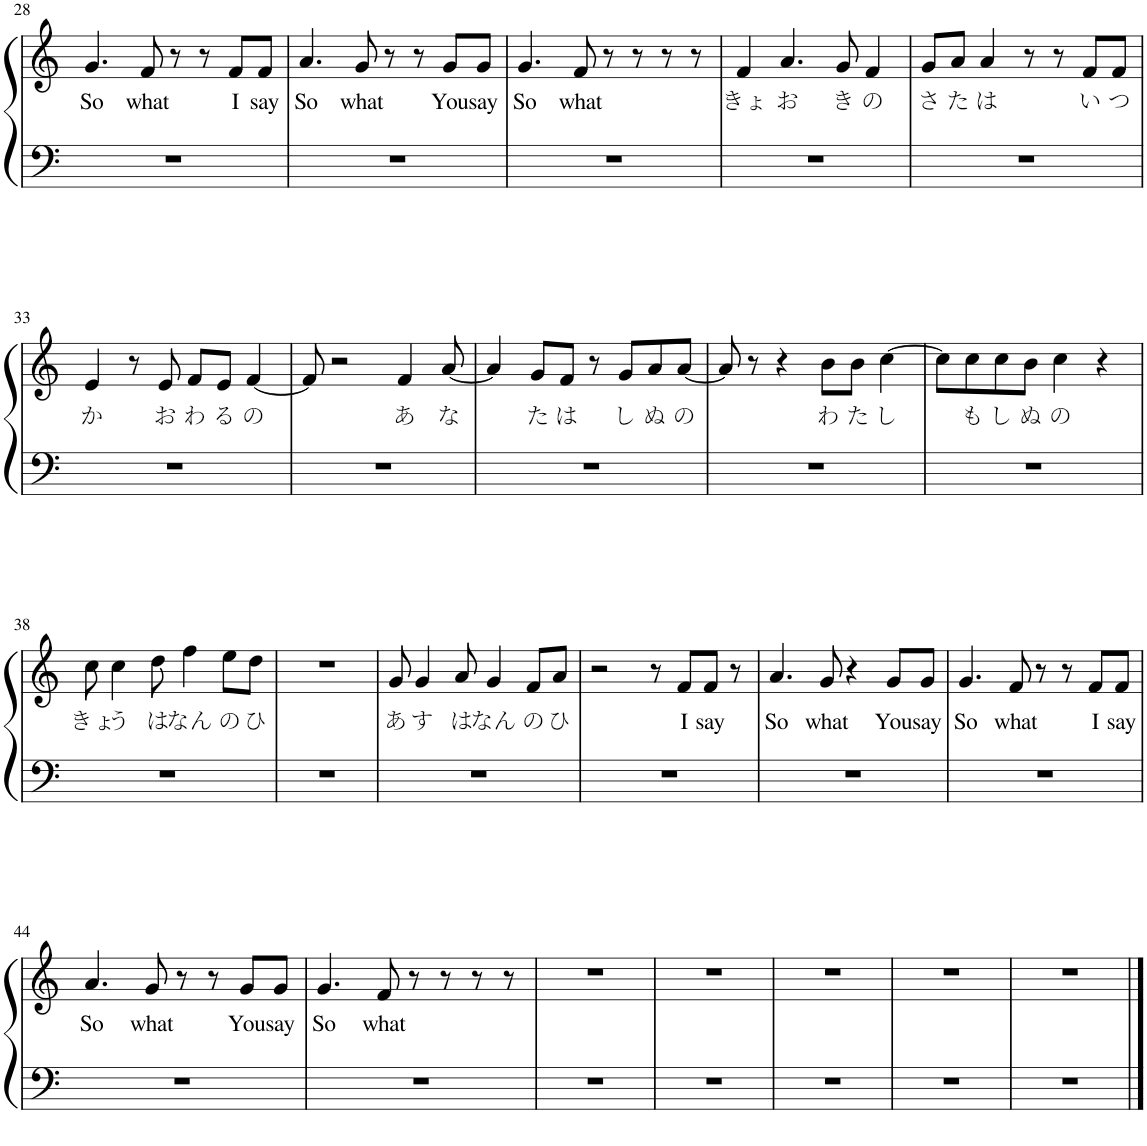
**kern	**kern	**text
*part1	*part1	*part1
*staff2	*staff1	*staff1
*I"Piano	*	*
*I'Pno.	*	*
!!LO:PB:g=z
*clefF4	*clefG2	*
*k[]	*k[]	*
*M4/4	*M4/4	*
*met(c)	*met(c)	*
=28	=28	=28
!	!	!LO:LY:b
1r	4.g/	So
!	!	!LO:LY:b
.	8f/	what
.	8r	.
.	8r	.
!	!	!LO:LY:b
.	8f/L	I
!	!	!LO:LY:b
.	8f/J	say
=29	=29	=29
!	!	!LO:LY:b
1r	4.a/	So
!	!	!LO:LY:b
.	8g/	what
.	8r	.
.	8r	.
!	!	!LO:LY:b
.	8g/L	You
!	!	!LO:LY:b
.	8g/J	say
=30	=30	=30
!	!	!LO:LY:b
1r	4.g/	So
!	!	!LO:LY:b
.	8f/	what
.	8r	.
.	8r	.
.	8r	.
.	8r	.
=31	=31	=31
!	!	!LO:LY:b
1r	4f/	きょ
!	!	!LO:LY:b
.	4.a/	お
!	!	!LO:LY:b
.	8g/	き
!	!	!LO:LY:b
.	4f/	の
=32	=32	=32
!	!	!LO:LY:b
1r	8g/L	さ
!	!	!LO:LY:b
.	8a/J	た
!	!	!LO:LY:b
.	4a/	は
.	8r	.
.	8r	.
!	!	!LO:LY:b
.	8f/L	い
!	!	!LO:LY:b
.	8f/J	つ
!!LO:LB:g=z
=33	=33	=33
!	!	!LO:LY:b
1r	4e/	か
.	8r	.
!	!	!LO:LY:b
.	8e/	お
!	!	!LO:LY:b
.	8f/L	わ
!	!	!LO:LY:b
.	8e/J	る
!	!	!LO:LY:b
.	[4f/	の
=34	=34	=34
1r	8f/]	.
.	2r	.
!	!	!LO:LY:b
.	4f/	あ
!	!	!LO:LY:b
.	[8a/	な
=35	=35	=35
1r	4a/]	.
!	!	!LO:LY:b
.	8g/L	た
!	!	!LO:LY:b
.	8f/J	は
.	8r	.
!	!	!LO:LY:b
.	8g/L	し
!	!	!LO:LY:b
.	8a/	ぬ
!	!	!LO:LY:b
.	[8a/J	の
=36	=36	=36
1r	8a/]	.
.	8r	.
.	4r	.
!	!	!LO:LY:b
.	8b\L	わ
!	!	!LO:LY:b
.	8b\J	た
!	!	!LO:LY:b
.	[4cc\	し
=37	=37	=37
1r	8cc\L]	.
!	!	!LO:LY:b
.	8cc\	も
!	!	!LO:LY:b
.	8cc\	し
!	!	!LO:LY:b
.	8b\J	ぬ
!	!	!LO:LY:b
.	4cc\	の
.	4r	.
!!LO:LB:g=z
=38	=38	=38
!	!	!LO:LY:b
1r	8cc\	きょ
!	!	!LO:LY:b
.	4cc\	う
!	!	!LO:LY:b
.	8dd\	は
!	!	!LO:LY:b
.	4ff\	なん
!	!	!LO:LY:b
.	8ee\L	の
!	!	!LO:LY:b
.	8dd\J	ひ
=39	=39	=39
1r	1r	.
=40	=40	=40
!	!	!LO:LY:b
1r	8g/	あ
!	!	!LO:LY:b
.	4g/	す
!	!	!LO:LY:b
.	8a/	は
!	!	!LO:LY:b
.	4g/	なん
!	!	!LO:LY:b
.	8f/L	の
!	!	!LO:LY:b
.	8a/J	ひ
=41	=41	=41
1r	2r	.
.	8r	.
!	!	!LO:LY:b
.	8f/L	I
!	!	!LO:LY:b
.	8f/J	say
.	8r	.
=42	=42	=42
!	!	!LO:LY:b
1r	4.a/	So
!	!	!LO:LY:b
.	8g/	what
.	4r	.
!	!	!LO:LY:b
.	8g/L	You
!	!	!LO:LY:b
.	8g/J	say
=43	=43	=43
!	!	!LO:LY:b
1r	4.g/	So
!	!	!LO:LY:b
.	8f/	what
.	8r	.
.	8r	.
!	!	!LO:LY:b
.	8f/L	I
!	!	!LO:LY:b
.	8f/J	say
!!LO:LB:g=z
=44	=44	=44
!	!	!LO:LY:b
1r	4.a/	So
!	!	!LO:LY:b
.	8g/	what
.	8r	.
.	8r	.
!	!	!LO:LY:b
.	8g/L	You
!	!	!LO:LY:b
.	8g/J	say
=45	=45	=45
!	!	!LO:LY:b
1r	4.g/	So
!	!	!LO:LY:b
.	8f/	what
.	8r	.
.	8r	.
.	8r	.
.	8r	.
=46	=46	=46
1r	1r	.
=47	=47	=47
1r	1r	.
=48	=48	=48
1r	1r	.
=49	=49	=49
1r	1r	.
=50	=50	=50
1r	1r	.
==	==	==
*-	*-	*-
